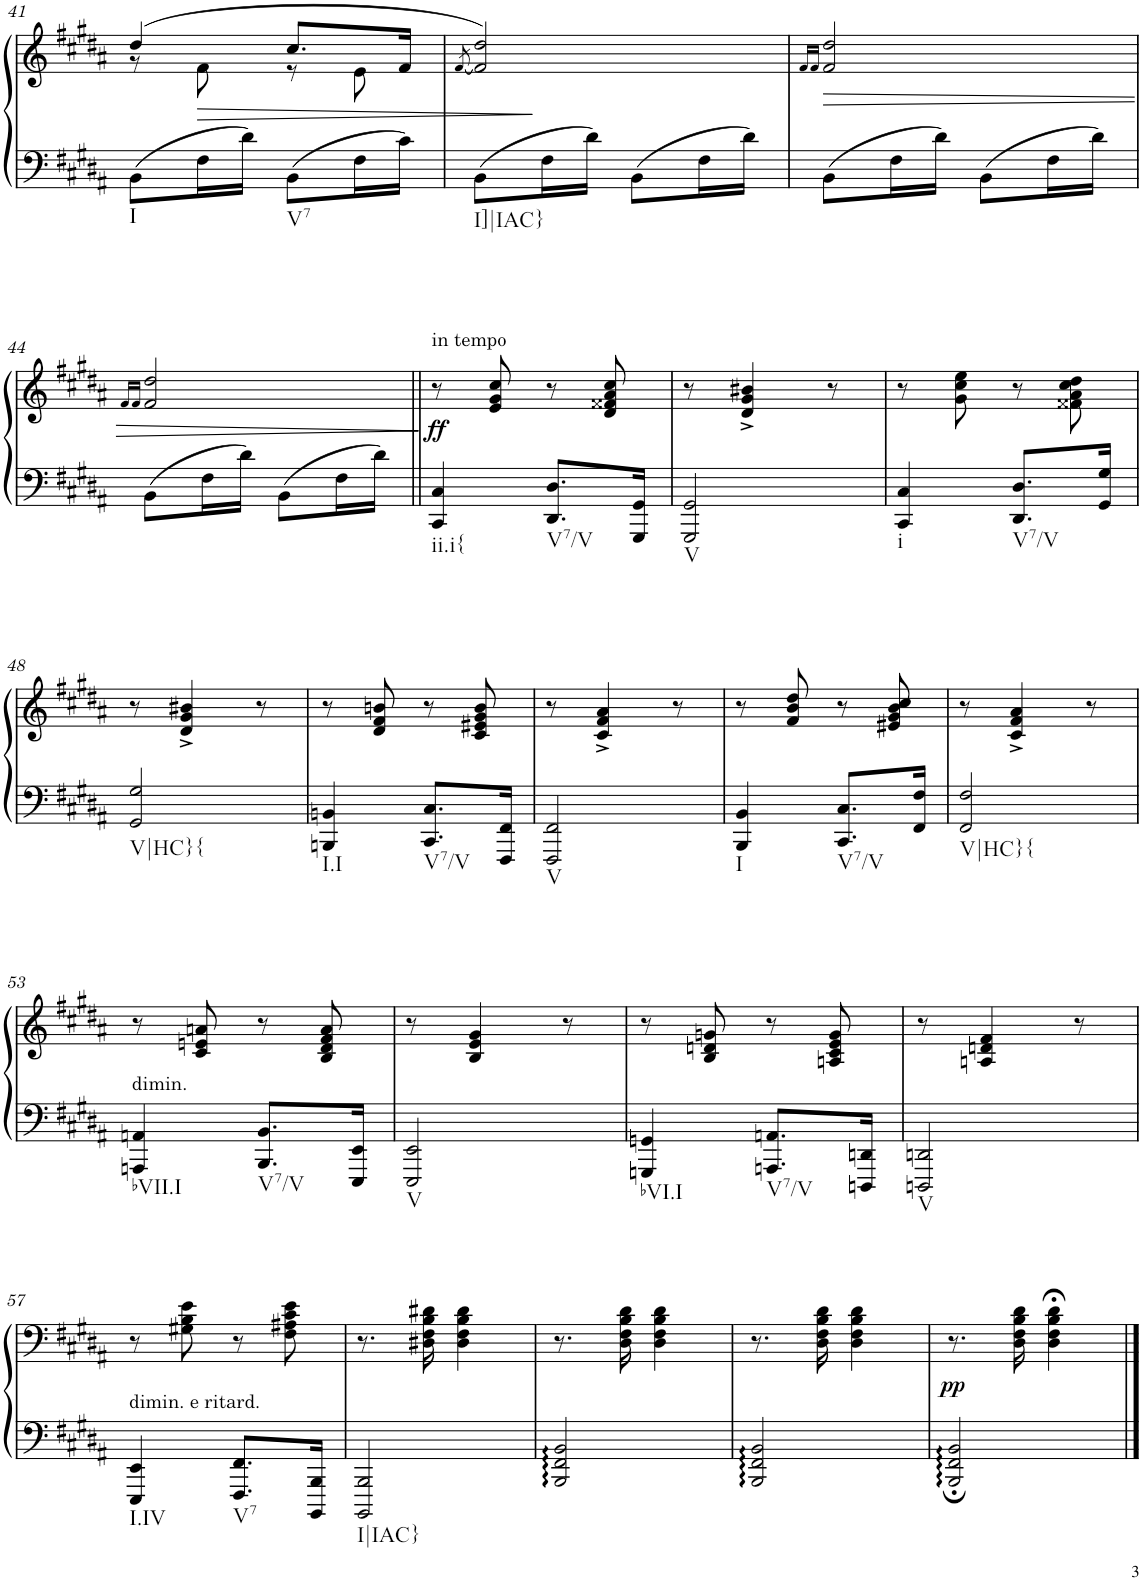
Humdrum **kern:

**kern	**kern	**dynam
*part1	*part1	*part1
*staff2	*staff1	*staff1/2
*I"Piano	*	*
*I'Pno.	*	*
!!LO:PB:g=z
*clefF4	*clefG2	*
*k[f#c#g#d#a#]	*k[f#c#g#d#a#]	*
*M2/4	*M2/4	*
=41	=41	=41
*	*^	*
!LO:TX:b:t=I	!	!	!
8BB\L	(4dd#/	8r	.
16F#\L	.	8f#\	.
16d#\JJ	.	.	.
!LO:TX:b:t=V7	!	!	!
8BB\L	8.cc#/L	8r	.
16F#\L	.	8e\	.
16c#\JJ	16f#/Jk	.	.
*	*v	*v	*
=42	=42	=42
.	[8qf#/	.
!LO:TX:b:t=I]|IAC}	!	!
8BB\L	2f#/] 2dd#/)	.
16F#\L	.	.
16d#\JJ	.	.
8BB\L	.	.
16F#\L	.	.
16d#\JJ	.	.
=43	=43	=43
.	16qf#/LL	.
.	16qf#/JJ_	.
8BB\L	2f#/ 2dd#/	.
16F#\L	.	.
16d#\JJ	.	.
8BB\L	.	.
16F#\L	.	.
16d#\JJ	.	.
!!LO:LB:g=z
=44	=44	=44
.	16qf#/LL	.
.	16qf#/JJ_	.
8BB\L	2f#/ 2dd#/	.
16F#\L	.	.
16d#\JJ	.	.
8BB\L	.	.
16F#\L	.	.
16d#\JJ	.	.
=45||	=45||	=45||
!	!LO:TX:a:t=in tempo	!
!LO:TX:b:t=ii.i{	!	!
!	!	!LO:DY:b
4CC#/ 4C#/	8r	ff
.	8e/ 8g#/ 8cc#/	.
!LO:TX:b:t=V7/V	!	!
8.DD#/ 8.D#/L	8r	.
.	8d#/ 8f##X/ 8a#/ 8cc#/	.
16GGG#/ 16GG#/Jk	.	.
=46	=46	=46
!LO:TX:b:t=V	!	!
2GGG#/ 2GG#/	8r	.
.	4d#/^ 4g#/^ 4b#X/^	.
.	8r	.
=47	=47	=47
!LO:TX:b:t=i	!	!
4CC#/ 4C#/	8r	.
.	8g#\ 8cc#\ 8ee\	.
!LO:TX:b:t=V7/V	!	!
8.DD#/ 8.D#/L	8r	.
.	8f##X\ 8a#\ 8cc#\ 8dd#\	.
16GG#/ 16G#/Jk	.	.
!!LO:LB:g=z
=48	=48	=48
!LO:TX:b:t=V|HC}{	!	!
2GG#/ 2G#/	8r	.
.	4d#/^ 4g#/^ 4b#X/^	.
.	8r	.
=49	=49	=49
!LO:TX:b:t=I.I	!	!
4BBBn/ 4BBn/	8r	.
.	8d#/ 8f#/ 8bn/	.
!LO:TX:b:t=V7/V	!	!
8.CC#/ 8.C#/L	8r	.
.	8c#/ 8e#X/ 8g#/ 8b/	.
16FFF#/ 16FF#/Jk	.	.
=50	=50	=50
!LO:TX:b:t=V	!	!
2FFF#/ 2FF#/	8r	.
.	4c#/^ 4f#/^ 4a#/^	.
.	8r	.
=51	=51	=51
!LO:TX:b:t=I	!	!
4BBB/ 4BB/	8r	.
.	8f#/ 8b/ 8dd#/	.
!LO:TX:b:t=V7/V	!	!
8.CC#/ 8.C#/L	8r	.
.	8e#X/ 8g#/ 8b/ 8cc#/	.
16FF#/ 16F#/Jk	.	.
=52	=52	=52
!LO:TX:b:t=V|HC}{	!	!
2FF#/ 2F#/	8r	.
.	4c#/^ 4f#/^ 4a#/^	.
.	8r	.
!!LO:LB:g=z
=53	=53	=53
!	!LO:TX:b:t=dimin.	!
!LO:TX:b:t=bVII.I	!	!
4AAAn/ 4AAn/	8r	.
.	8c#/ 8en/ 8an/	.
!LO:TX:b:t=V7/V	!	!
8.BBB/ 8.BB/L	8r	.
.	8B/ 8d#/ 8f#/ 8a/	.
16EEE/ 16EE/Jk	.	.
=54	=54	=54
!LO:TX:b:t=V	!	!
2EEE/ 2EE/	8r	.
.	4B/ 4e/ 4g#/	.
.	8r	.
=55	=55	=55
!LO:TX:b:t=bVI.I	!	!
4GGGn/ 4GGn/	8r	.
.	8B/ 8dn/ 8gn/	.
!LO:TX:b:t=V7/V	!	!
8.AAAn/ 8.AAn/L	8r	.
.	8An/ 8c#/ 8e/ 8g/	.
16DDDn/ 16DDn/Jk	.	.
=56	=56	=56
!LO:TX:b:t=V	!	!
2DDDn/ 2DDn/	8r	.
.	4An/ 4dn/ 4f#/	.
.	8r	.
!!LO:LB:g=z
=57	=57	=57
!	!LO:TX:b:t=dimin. e ritard.	!
!LO:TX:b:t=I.IV	!	!
4EEE/ 4EE/	8r	.
.	8G#X\ 8B\ 8e\	.
!LO:TX:b:t=V7	!	!
8.FFF#/ 8.FF#/L	8r	.
.	8F#\ 8A#X\ 8c#\ 8e\	.
16BBBB/ 16BBB/Jk	.	.
=58	=58	=58
!LO:TX:b:t=I|IAC}	!	!
2BBBB/ 2BBB/	8.r	.
.	16D#X\ 16F#\ 16B\ 16d#X\	.
.	4D#\ 4F#\ 4B\ 4d#\	.
=59	=59	=59
2BBB/:: 2FF#/:: 2BB/::	8.r	.
.	16D#\ 16F#\ 16B\ 16d#\	.
.	4D#\ 4F#\ 4B\ 4d#\	.
=60	=60	=60
2BBB/:: 2FF#/:: 2BB/::	8.r	.
.	16D#\ 16F#\ 16B\ 16d#\	.
.	4D#\ 4F#\ 4B\ 4d#\	.
=61	=61	=61
!	!	!LO:DY:b
2BBB/::; 2FF#/::; 2BB/::;	8.r	pp
.	16D#\ 16F#\ 16B\ 16d#\	.
.	4D#\;< 4F#\;< 4B\;< 4d#\;<	.
==	==	==
*-	*-	*-
